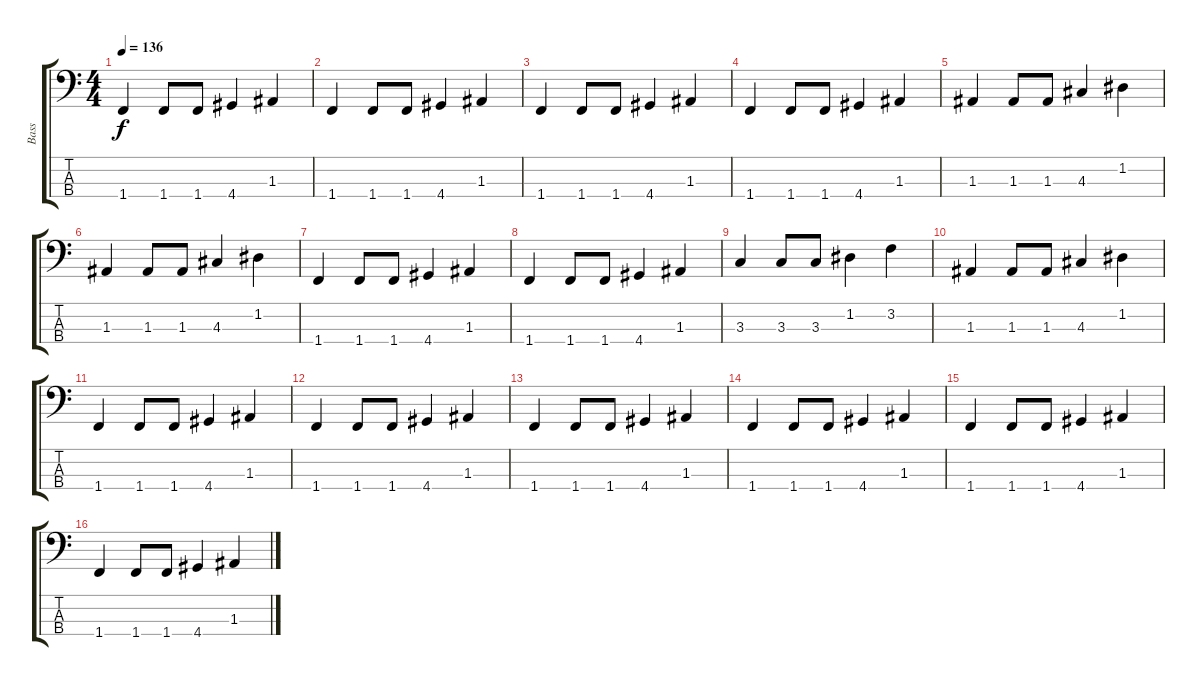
\track ("Bass" "Bass") {instrument electricbasspick}
\staff {score tabs}
\tuning (G2 D2 A1 E1) {hide}
\ts (4 4)
\tempo 136
\clef f4
\ks c
1.4.4{dy f volume 14} 1.4.8 1.4.8 4.4.4 1.3.4 |
1.4.4 1.4.8 1.4.8 4.4.4 1.3.4 |
1.4.4 1.4.8 1.4.8 4.4.4 1.3.4 |
1.4.4 1.4.8 1.4.8 4.4.4 1.3.4 |
1.3.4 1.3.8 1.3.8 4.3.4 1.2.4 |
1.3.4 1.3.8 1.3.8 4.3.4 1.2.4 |
1.4.4 1.4.8 1.4.8 4.4.4 1.3.4 |
1.4.4 1.4.8 1.4.8 4.4.4 1.3.4 |
3.3.4 3.3.8 3.3.8 1.2.4 3.2.4 |
1.3.4 1.3.8 1.3.8 4.3.4 1.2.4 |
1.4.4 1.4.8 1.4.8 4.4.4 1.3.4 |
1.4.4 1.4.8 1.4.8 4.4.4 1.3.4 |
1.4.4 1.4.8 1.4.8 4.4.4 1.3.4 |
1.4.4 1.4.8 1.4.8 4.4.4 1.3.4 |
1.4.4 1.4.8 1.4.8 4.4.4 1.3.4 |
1.4.4 1.4.8 1.4.8 4.4.4 1.3.4
